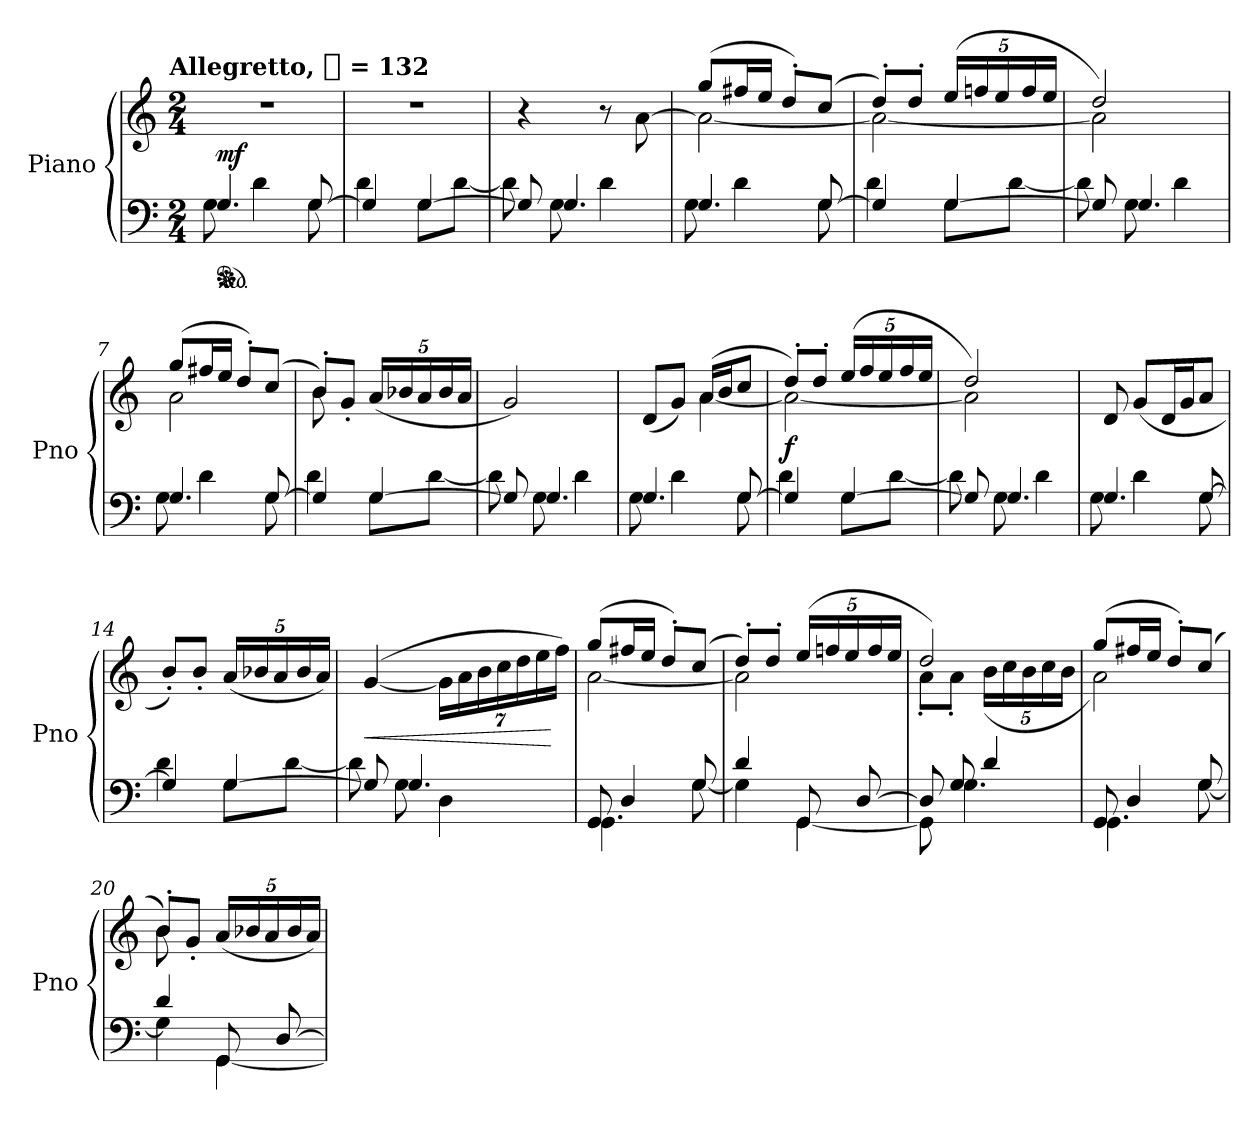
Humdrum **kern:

**kern	**kern	**dynam
*part1	*part1	*part1
*staff2	*staff1	*staff1/2
*I"Piano	*	*
*I'Pno	*	*
*clefF4	*clefG2	*
*k[]	*k[]	*
*C:	*C:	*
!!LO:TX:omd:t=Allegretto, [quarter] = 132
*M2/4	*M2/4	*
*MM132	*MM132	*
=1	=1	=1
*^	*	*
*ped	*	*	*
*Xped	*	*	*
4.G	8G	2r	mf
.	4d	.	.
[8G	8G	.	.
=2	=2	=2	=2
4G]	4d	2r	.
[4G	8GL	.	.
.	[8dJ	.	.
=3	=3	=3	=3
*	*	*^	*
8G]	8d]	4r	4ryy	.
4.G	8G	.	.	.
.	4d	8r	8ryy	.
.	.	8ryy	[8a\	.
=4	=4	=4	=4	=4
4.G	8G	(8ggL	2a_	.
.	4d	16ff#XL	.	.
.	.	16eeJJ	.	.
.	.	8dd'L)	.	.
[8G	8G	(8ccJ	.	.
=5	=5	=5	=5	=5
4G]	4d	8dd'L)	2a_	.
.	.	8dd'J	.	.
[4G	8GL	(20eeLL	.	.
.	.	20ffn	.	.
.	.	20ee	.	.
.	[8dJ	.	.	.
.	.	20ff	.	.
.	.	20eeJJ	.	.
=6	=6	=6	=6	=6
8G]	8d]	2dd)	2a]	.
4.G	8G	.	.	.
.	4d	.	.	.
=7	=7	=7	=7	=7
4.G	8G	(8ggL	2a	.
.	4d	16ff#XL	.	.
.	.	16eeJJ	.	.
.	.	8dd'L)	.	.
[8G	8G	(8ccJ	.	.
=8	=8	=8	=8	=8
4G]	4d	8b'L)	8b	.
.	.	8g'J	8ryy	.
[4G	8GL	(>20aLL	4ryy	.
.	.	20b-X	.	.
.	.	20a	.	.
.	[8dJ	.	.	.
.	.	20b-	.	.
.	.	20aJJ	.	.
*	*	*v	*v	*
=9	=9	=9	=9
8G]	8d]	2g)	.
4.G	8G	.	.
.	4d	.	.
=10	=10	=10	=10
*	*	*^	*
4.G	8G	(>8dL	4ryy	.
.	4d	8gJ)	.	.
.	.	(16aLL	[4a	.
.	.	16bJ	.	.
[8G	8G	8ccJ	.	.
=11	=11	=11	=11	=11
4G]	4d	8dd'L)	2a_	f
.	.	8dd'J	.	.
[4G	8GL	(20eeLL	.	.
.	.	20ff	.	.
.	.	20ee	.	.
.	[8dJ	.	.	.
.	.	20ff	.	.
.	.	20eeJJ	.	.
=12	=12	=12	=12	=12
8G]	8d]	2dd)	2a]	.
4.G	8G	.	.	.
.	4d	.	.	.
*	*	*v	*v	*
=13	=13	=13	=13
4.G	8G	8d	.
.	4d	(>8gL	.
.	.	16dL	.
.	.	16gJ	.
[8G	8G	8aJ	.
=14	=14	=14	=14
4G]	4d	8b'/L)	.
.	.	8b'J	.
[4G	8GL	(20aLL	.
.	.	20b-X	.
.	.	20a	.
.	[8dJ	.	.
.	.	20b-	.
.	.	20aJJ)	.
=15	=15	=15	=15
8G]	8d]	([4g	<
4.G	8G	.	.
.	4D	28gLL]	.
.	.	28a	.
.	.	28b	.
.	.	28cc	.
.	.	28dd	.
.	.	28ee	.
.	.	28ffJJ)	[
=16	=16	=16	=16
*	*	*^	*
8GG	4.GG	(8ggL	[2a	.
4D	.	16ff#XL	.	.
.	.	16eeJJ	.	.
.	.	8dd'L)	.	.
8G	[8G	(8ccJ	.	.
=17	=17	=17	=17	=17
4d	4G]	8dd'L)	2a]	.
.	.	8dd'J	.	.
8GG	[4GG	(20eeLL	.	.
.	.	20ffn	.	.
.	.	20ee	.	.
[8D/	.	.	.	.
.	.	20ff	.	.
.	.	20eeJJ	.	.
=18	=18	=18	=18	=18
8D]	8GG]	2dd)	8a'L	.
8G	4.G	.	8a'J	.
4d	.	.	(20bLL	.
.	.	.	20cc	.
.	.	.	20b	.
.	.	.	20cc	.
.	.	.	20bJJ	.
=19	=19	=19	=19	=19
8GG	4.GG	(8ggL	2a)	.
4D	.	16ff#XL	.	.
.	.	16eeJJ	.	.
.	.	8dd'L)	.	.
8G	[8G	(8ccJ	.	.
=20	=20	=20	=20	=20
4d	4G]	8b'L)	8b	.
.	.	8g'J	8ryy	.
8GG	[4GG	(20aLL	4ryy	.
.	.	20b-X	.	.
.	.	20a	.	.
[8D	.	.	.	.
.	.	20b-	.	.
.	.	20aJJ)	.	.
*v	*v	*	*	*
*	*v	*v	*
=	=	=
*-	*-	*-
